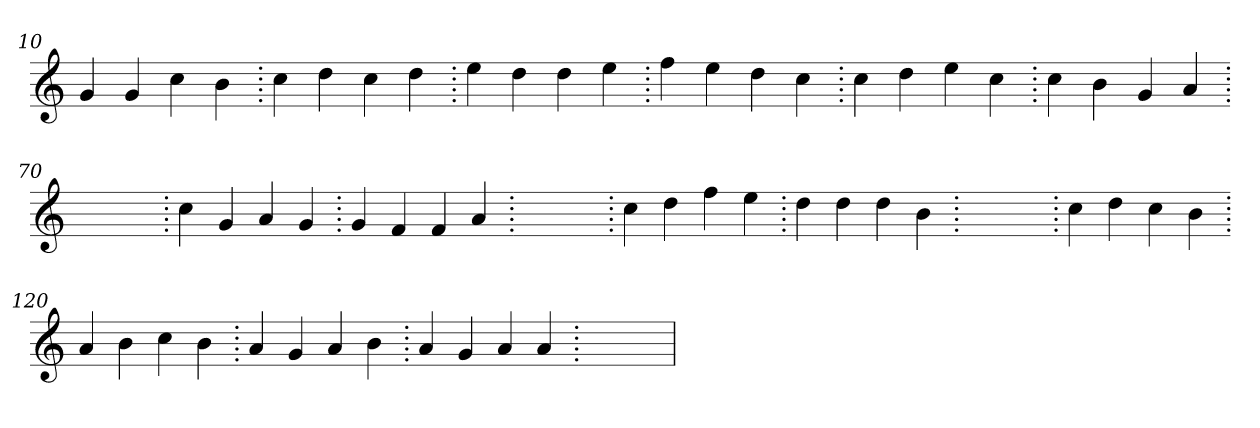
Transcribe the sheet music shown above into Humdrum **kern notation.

**kern
*part1
*staff1
*clefG2
=10.
4g
4g
4cc
4b
=20.
4cc
4dd
4cc
4dd
=30.
4ee
4dd
4dd
4ee
=40.
4ff
4ee
4dd
4cc
=50.
4cc
4dd
4ee
4cc
=60.
4cc
4b
4g
4a
=70.
1ryy
=70.
4cc
4g
4a
4g
=80.
4g
4f
4f
4a
=90.
1ryy
=90.
4cc
4dd
4ff
4ee
=100.
4dd
4dd
4dd
4b
=110.
1ryy
=110.
4cc
4dd
4cc
4b
=120.
4a
4b
4cc
4b
=130.
4a
4g
4a
4b
=140.
4a
4g
4a
4a
=150.
1ryy
=
*-
